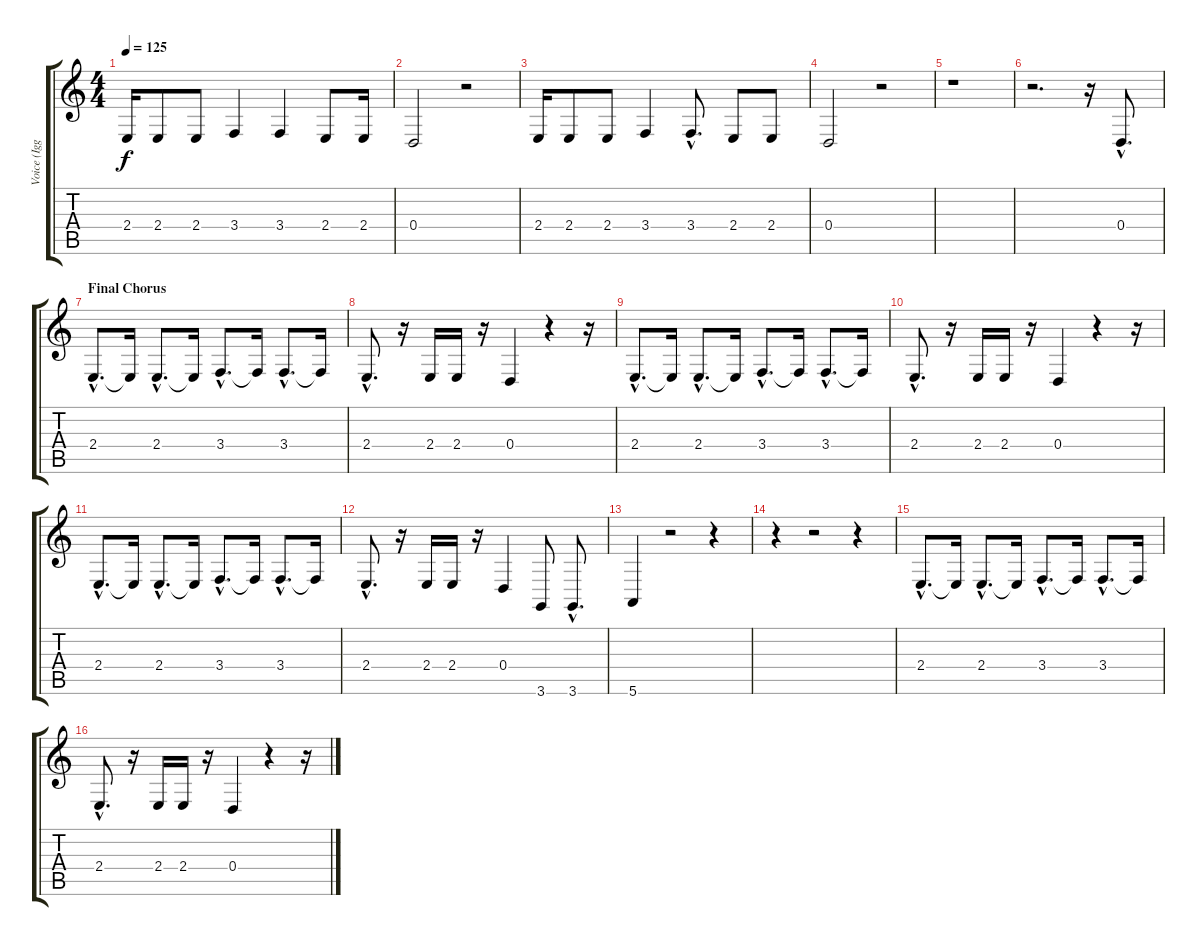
\track ("Voice (Iggy)" "Voice (Igg") {instrument flute}
\staff {score tabs}
\tuning (E4 B3 G3 D3 A2 E2) {hide}
\ts (4 4)
\tempo 125
\clef g2
\ks c
2.4.16{dy f} 2.4.8 2.4.8 3.4.4 3.4.4 2.4.8 2.4.16 |
0.4.2 r.2 |
2.4.16 2.4.8 2.4.8 3.4.4 3.4{hac}.8{d} 2.4.8 2.4.8 |
0.4.2 r.2 |
r.1 |
r.2{d} r.16 0.4{hac}.8{d} |
\section ("" "Final Chorus")
2.4{hac}.8{d} 2.4{t}.16 2.4{hac}.8{d} 2.4{t}.16 3.4{hac}.8{d} 3.4{t}.16 3.4{hac}.8{d} 3.4{t}.16 |
2.4{hac}.8{d} r.16 2.4.16 2.4.16 r.16 0.4.4 r.4 r.16 |
2.4{hac}.8{d} 2.4{t}.16 2.4{hac}.8{d} 2.4{t}.16 3.4{hac}.8{d} 3.4{t}.16 3.4{hac}.8{d} 3.4{t}.16 |
2.4{hac}.8{d} r.16 2.4.16 2.4.16 r.16 0.4.4 r.4 r.16 |
2.4{hac}.8{d} 2.4{t}.16 2.4{hac}.8{d} 2.4{t}.16 3.4{hac}.8{d} 3.4{t}.16 3.4{hac}.8{d} 3.4{t}.16 |
2.4{hac}.8{d} r.16 2.4.16 2.4.16 r.16 0.4.4 3.6.8 3.6{hac}.8{d} |
5.6.4 r.2 r.4 |
r.4 r.2 r.4 |
2.4{hac}.8{d} 2.4{t}.16 2.4{hac}.8{d} 2.4{t}.16 3.4{hac}.8{d} 3.4{t}.16 3.4{hac}.8{d} 3.4{t}.16 |
2.4{hac}.8{d} r.16 2.4.16 2.4.16 r.16 0.4.4 r.4 r.16
